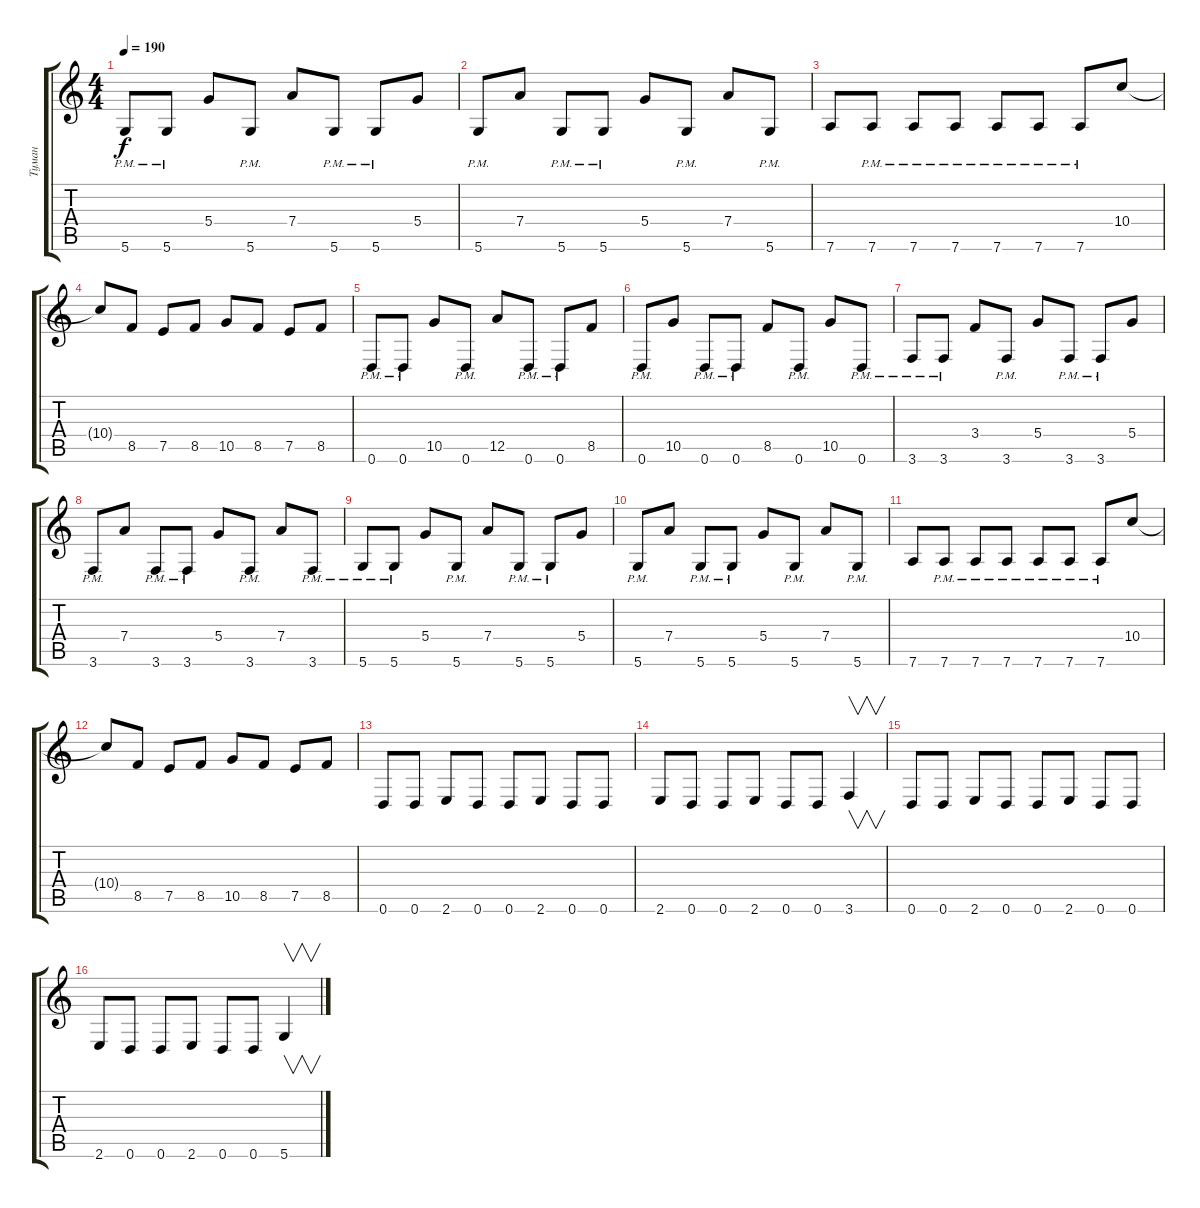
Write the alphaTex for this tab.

\track ("Туман" "Туман") {instrument distortionguitar}
\staff {score tabs}
\tuning (E4 B3 G3 D3 A2 D2) {hide}
\ts (4 4)
\tempo 190
\clef g2
\ks c
5.6{pm}.8{dy f} 5.6{pm}.8 5.4.8 5.6{pm}.8 7.4.8 5.6{pm}.8 5.6{pm}.8 5.4.8 |
5.6{pm}.8 7.4.8 5.6{pm}.8 5.6{pm}.8 5.4.8 5.6{pm}.8 7.4.8 5.6{pm}.8 |
7.6.8 7.6{pm}.8 7.6{pm}.8 7.6{pm}.8 7.6{pm}.8 7.6{pm}.8 7.6{pm}.8 10.4.8 |
10.4{t}.8 8.5.8 7.5.8 8.5.8 10.5.8 8.5.8 7.5.8 8.5.8 |
0.6{pm}.8 0.6{pm}.8 10.5.8 0.6{pm}.8 12.5.8 0.6{pm}.8 0.6{pm}.8 8.5.8 |
0.6{pm}.8 10.5.8 0.6{pm}.8 0.6{pm}.8 8.5.8 0.6{pm}.8 10.5.8 0.6{pm}.8 |
3.6{pm}.8 3.6{pm}.8 3.4.8 3.6{pm}.8 5.4.8 3.6{pm}.8 3.6{pm}.8 5.4.8 |
3.6{pm}.8 7.4.8 3.6{pm}.8 3.6{pm}.8 5.4.8 3.6{pm}.8 7.4.8 3.6{pm}.8 |
5.6{pm}.8 5.6{pm}.8 5.4.8 5.6{pm}.8 7.4.8 5.6{pm}.8 5.6{pm}.8 5.4.8 |
5.6{pm}.8 7.4.8 5.6{pm}.8 5.6{pm}.8 5.4.8 5.6{pm}.8 7.4.8 5.6{pm}.8 |
7.6.8 7.6{pm}.8 7.6{pm}.8 7.6{pm}.8 7.6{pm}.8 7.6{pm}.8 7.6{pm}.8 10.4.8 |
10.4{t}.8 8.5.8 7.5.8 8.5.8 10.5.8 8.5.8 7.5.8 8.5.8 |
0.6.8 0.6.8 2.6.8 0.6.8 0.6.8 2.6.8 0.6.8 0.6.8 |
2.6.8 0.6.8 0.6.8 2.6.8 0.6.8 0.6.8 3.6.4{v} |
0.6.8 0.6.8 2.6.8 0.6.8 0.6.8 2.6.8 0.6.8 0.6.8 |
2.6.8 0.6.8 0.6.8 2.6.8 0.6.8 0.6.8 5.6.4{v}
